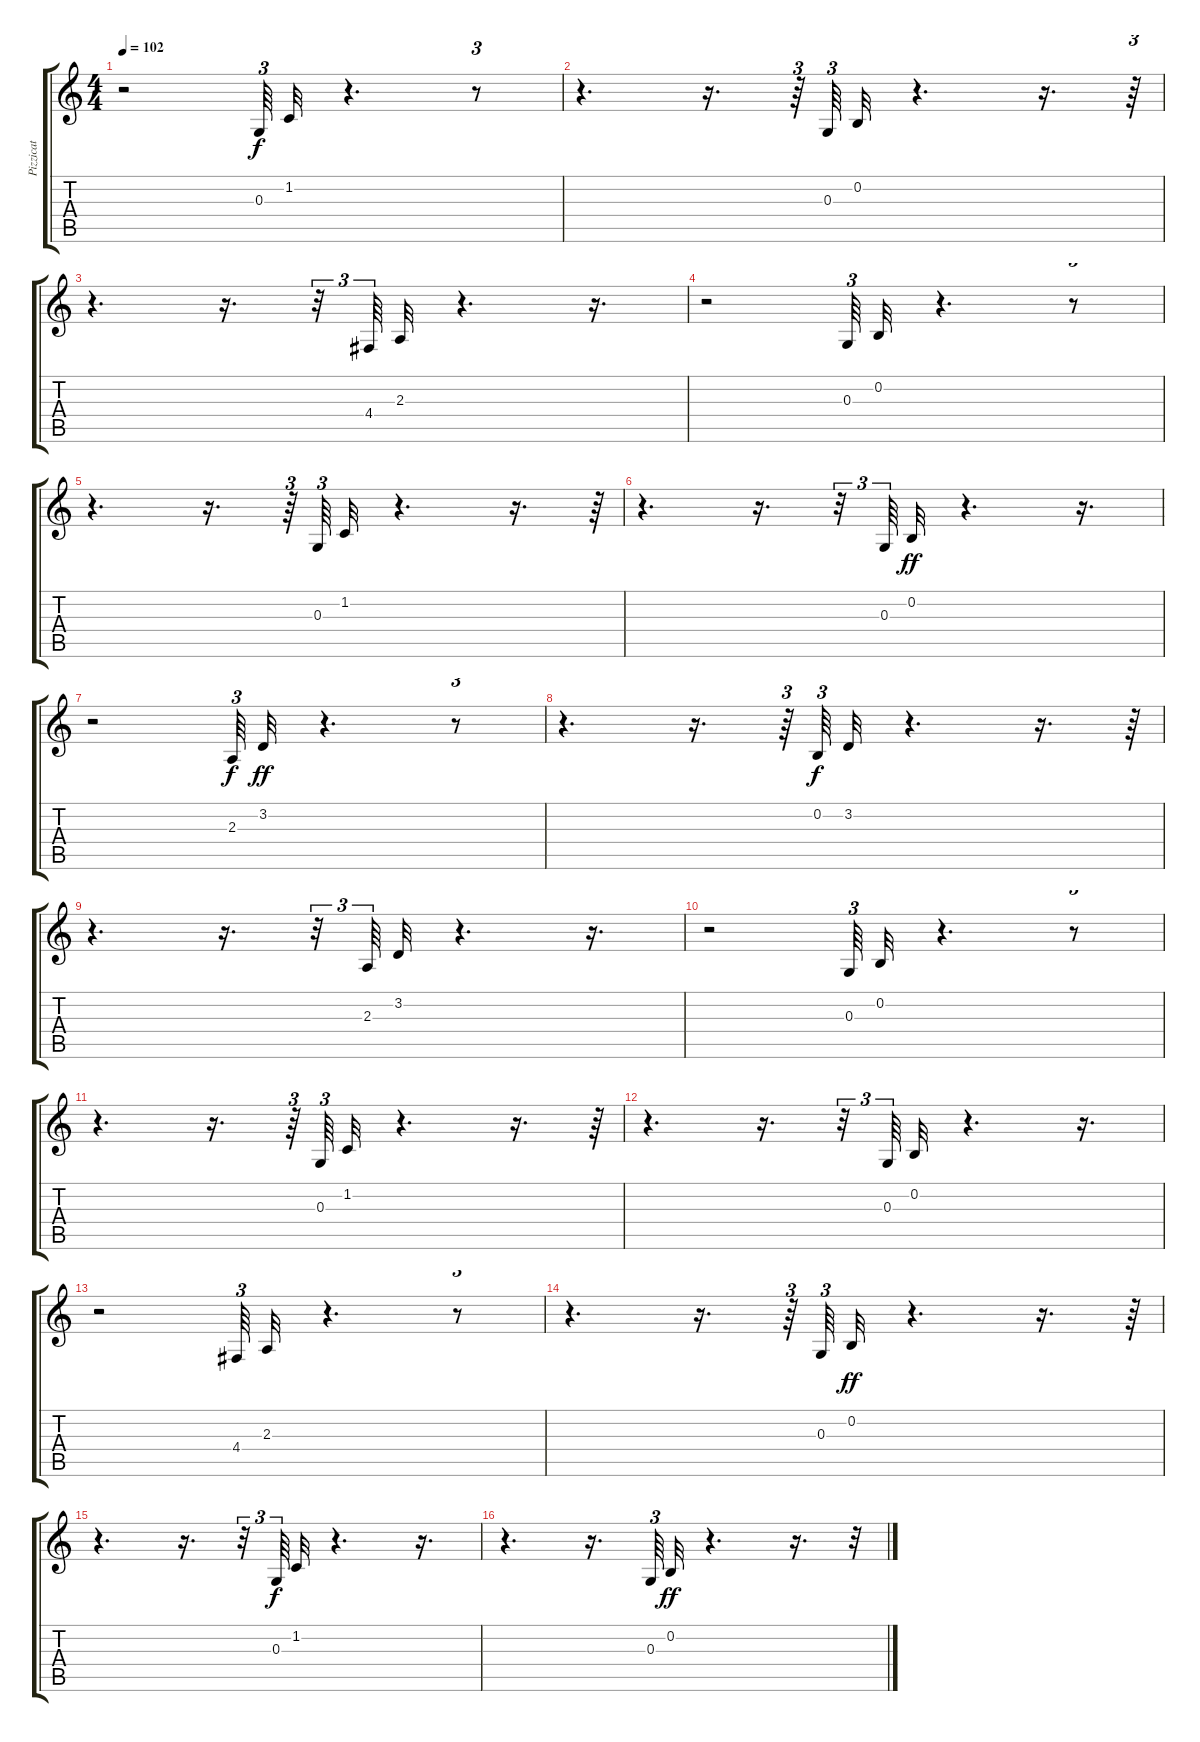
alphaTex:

\track ("Pizzicat" "Pizzicat") {instrument pizzicatostrings}
\staff {score tabs}
\tuning (E4 B3 G3 D3 A2 E2) {hide}
\ts (4 4)
\tempo 102
\clef g2
\ks c
r.2{dy f} 0.3.64{tu (3 2)} 1.2.32 r.4{d} r.8{tu (3 2)} |
r.4{d} r.16{d} r.64{tu (3 2)} 0.3.64{tu (3 2)} 0.2.32 r.4{d} r.16{d} r.64{tu (3 2)} |
r.4{d} r.16{d} r.32{tu (3 2)} 4.4.64{tu (3 2)} 2.3.32 r.4{d} r.16{d} |
r.2 0.3.64{tu (3 2)} 0.2.32 r.4{d} r.8{tu (3 2)} |
r.4{d} r.16{d} r.64{tu (3 2)} 0.3.64{tu (3 2)} 1.2.32 r.4{d} r.16{d} r.64{tu (3 2)} |
r.4{d} r.16{d} r.32{tu (3 2)} 0.3.64{tu (3 2)} 0.2.32{dy ff} r.4{d} r.16{d} |
r.2 2.3.64{tu (3 2) dy f} 3.2.32{dy ff} r.4{d} r.8{tu (3 2)} |
r.4{d} r.16{d} r.64{tu (3 2)} 0.2.64{tu (3 2) dy f} 3.2.32 r.4{d} r.16{d} r.64{tu (3 2)} |
r.4{d} r.16{d} r.32{tu (3 2)} 2.3.64{tu (3 2)} 3.2.32 r.4{d} r.16{d} |
r.2 0.3.64{tu (3 2)} 0.2.32 r.4{d} r.8{tu (3 2)} |
r.4{d} r.16{d} r.64{tu (3 2)} 0.3.64{tu (3 2)} 1.2.32 r.4{d} r.16{d} r.64{tu (3 2)} |
r.4{d} r.16{d} r.32{tu (3 2)} 0.3.64{tu (3 2)} 0.2.32 r.4{d} r.16{d} |
r.2 4.4.64{tu (3 2)} 2.3.32 r.4{d} r.8{tu (3 2)} |
r.4{d} r.16{d} r.64{tu (3 2)} 0.3.64{tu (3 2)} 0.2.32{dy ff} r.4{d} r.16{d} r.64{tu (3 2)} |
r.4{d} r.16{d} r.32{tu (3 2)} 0.3.64{tu (3 2) dy f} 1.2.32 r.4{d} r.16{d} |
r.4{d} r.16{d} 0.3.64{tu (3 2)} 0.2.32{dy ff} r.4{d} r.16{d} r.32{tu (3 2)}
